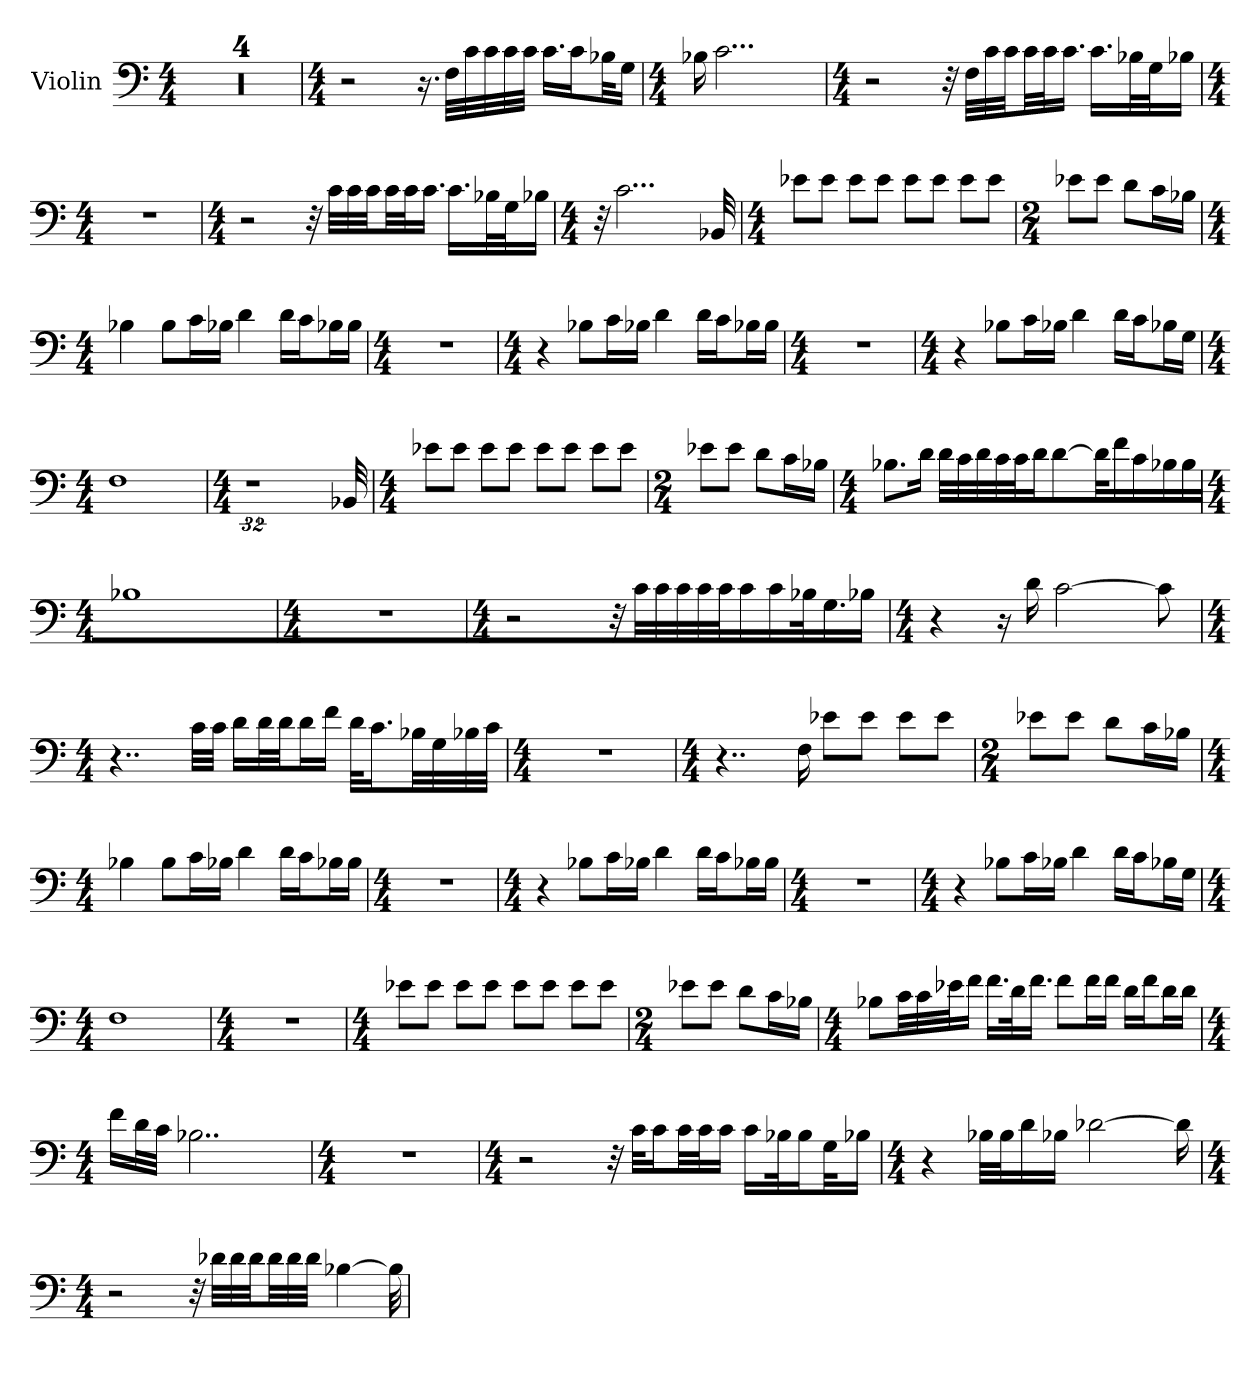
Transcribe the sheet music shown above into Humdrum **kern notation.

**kern
*part1
*staff1
*I"Violin
*I'Vln
*M4/4
=
1r
=
*M4/4
1r
=
*M4/4
1r
=
*M4/4
1r
=
*M4/4
2r
16.r
32FLLL
32c
32c
32c
32cJJJ
16.cLL
16cJ
32B-XKL
16GJJ
=
*M4/4
16B-X
2...c
=
*M4/4
2r
32r
32FLLL
32c
32cJJ
32cLL
32cJ
16.cJJ
16.cLL
32B-XL
32GJ
16B-XJJ
=
*M4/4
1r
=
*M4/4
2r
32r
32cLLL
32c
32cJJ
32cLL
32cJ
16.cJJ
16.cLL
32B-XL
32GJ
16B-XJJ
=
*M4/4
32r
2...c
32BB-X
=
*M4/4
8e-XL
8e-J
8e-L
8e-J
8e-L
8e-J
8e-L
8e-J
=
*M2/4
8e-XL
8e-J
8dL
16cL
16B-XJJ
=
*M4/4
4B-X
8B-L
16cL
16B-XJJ
4d
16dLL
16cJ
16B-XL
16B-JJ
=
*M4/4
1r
=
*M4/4
4r
8B-XL
16cL
16B-XJJ
4d
16dLL
16cJ
16B-XL
16B-JJ
=
*M4/4
1r
=
*M4/4
4r
8B-XL
16cL
16B-XJJ
4d
16dLL
16cJ
16B-XL
16GJJ
=
*M4/4
1F
=
*M4/4
32%31r
32BB-X
=
*M4/4
8e-XL
8e-J
8e-L
8e-J
8e-L
8e-J
8e-L
8e-J
=
*M2/4
8e-XL
8e-J
8dL
16cL
16B-XJJ
=
*M4/4
8.B-XL
16dJk
32dLLL
32c
32d
32cJJ
32cLL
16dJJ
[4d
32d]
16fLL
16cJ
16B-XL
16B-JJ
=
*M4/4
1B-X
=
*M4/4
1r
=
*M4/4
2r
32r
32cLLL
32c
32cJJ
32cLL
32cJ
16cJJ
16cLL
32B-XK
16.GJ
16B-XJJ
=
*M4/4
4r
16r
16d
[2c
8c]
=
*M4/4
4..r
32cLLL
32cJJJ
16dLL
32dL
32dJJ
16dL
16fJJ
32dKLL
16.cJ
32B-XLL
32G
32B-X
32cJJJ
=
*M4/4
1r
=
*M4/4
4..r
16F
8e-XL
8e-J
8e-L
8e-J
=
*M2/4
8e-XL
8e-J
8dL
16cL
16B-XJJ
=
*M4/4
4B-X
8B-L
16cL
16B-XJJ
4d
16dLL
16cJ
16B-XL
16B-JJ
=
*M4/4
1r
=
*M4/4
4r
8B-XL
16cL
16B-XJJ
4d
16dLL
16cJ
16B-XL
16B-JJ
=
*M4/4
1r
=
*M4/4
4r
8B-XL
16cL
16B-XJJ
4d
16dLL
16cJ
16B-XL
16GJJ
=
*M4/4
1F
=
*M4/4
1r
=
*M4/4
8e-XL
8e-J
8e-L
8e-J
8e-L
8e-J
8e-L
8e-J
=
*M2/4
8e-XL
8e-J
8dL
16cL
16B-XJJ
=
*M4/4
8B-XL
32cLL
32c
32e-XJ
16fJJ
16.fLL
32dK
16.fJJ
8fL
16fL
16fJJ
16dLL
16fJ
16dL
16dJJ
=
*M4/4
16fLL
32dL
32cJJJ
2..B-X
=
*M4/4
1r
=
*M4/4
2r
32r
32cKLL
16cJ
32cLL
32cJ
16cJJ
16cLL
32B-XK
16B-J
32GKL
16B-XJJ
=
*M4/4
4r
32B-XLLL
32B-J
16d
16B-XJJ
[2d-X
16d-]
=
*M4/4
2r
32r
32d-XLLL
32d-
32d-JJ
32d-LL
32d-
32d-JJJ
[4B-X
32B-]
=
*-
